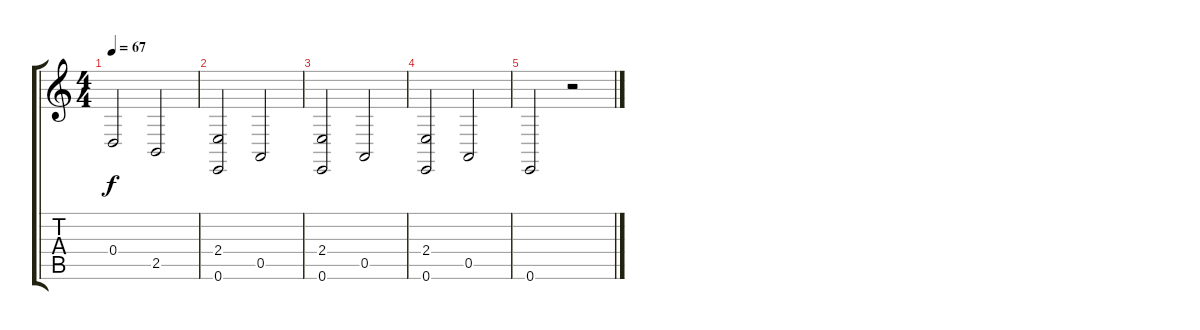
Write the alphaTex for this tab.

\track "" {instrument tremolostrings}
\staff {score tabs}
\tuning (E4 B3 G3 D3 A2 E2) {hide}
\ts (4 4)
\tempo 67
\clef g2
\ks c
0.4.2{dy f} 2.5.2 |
(2.4 0.6).2 0.5.2 |
(2.4 0.6).2 0.5.2 |
(2.4 0.6).2 0.5.2 |
0.6.2 r.2
